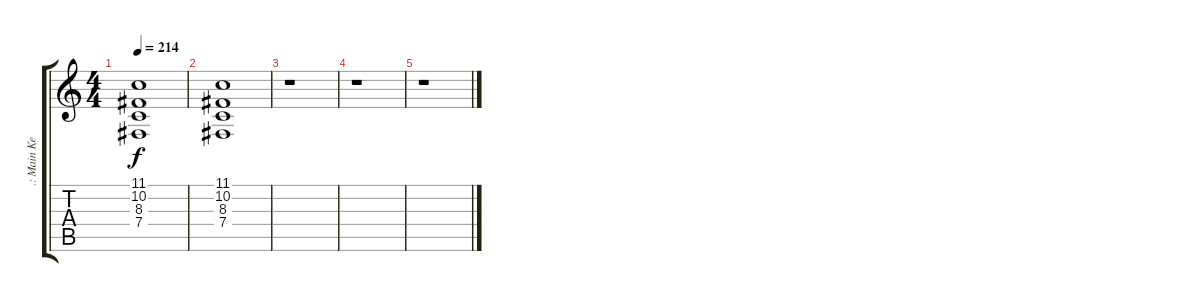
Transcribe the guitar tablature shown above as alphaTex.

\track (".: Main Keyboard 2 :." ".: Main Ke") {instrument churchorgan}
\staff {score tabs}
\tuning (Db4 Ab3 E3 B2 Gb2 Db2) {hide}
\ts (4 4)
\tempo 214
\clef g2
\ks c
(11.1 10.2 8.3 7.4).1{dy f} |
(11.1 10.2 8.3 7.4).1 |
r.1 |
r.1 |
r.1
